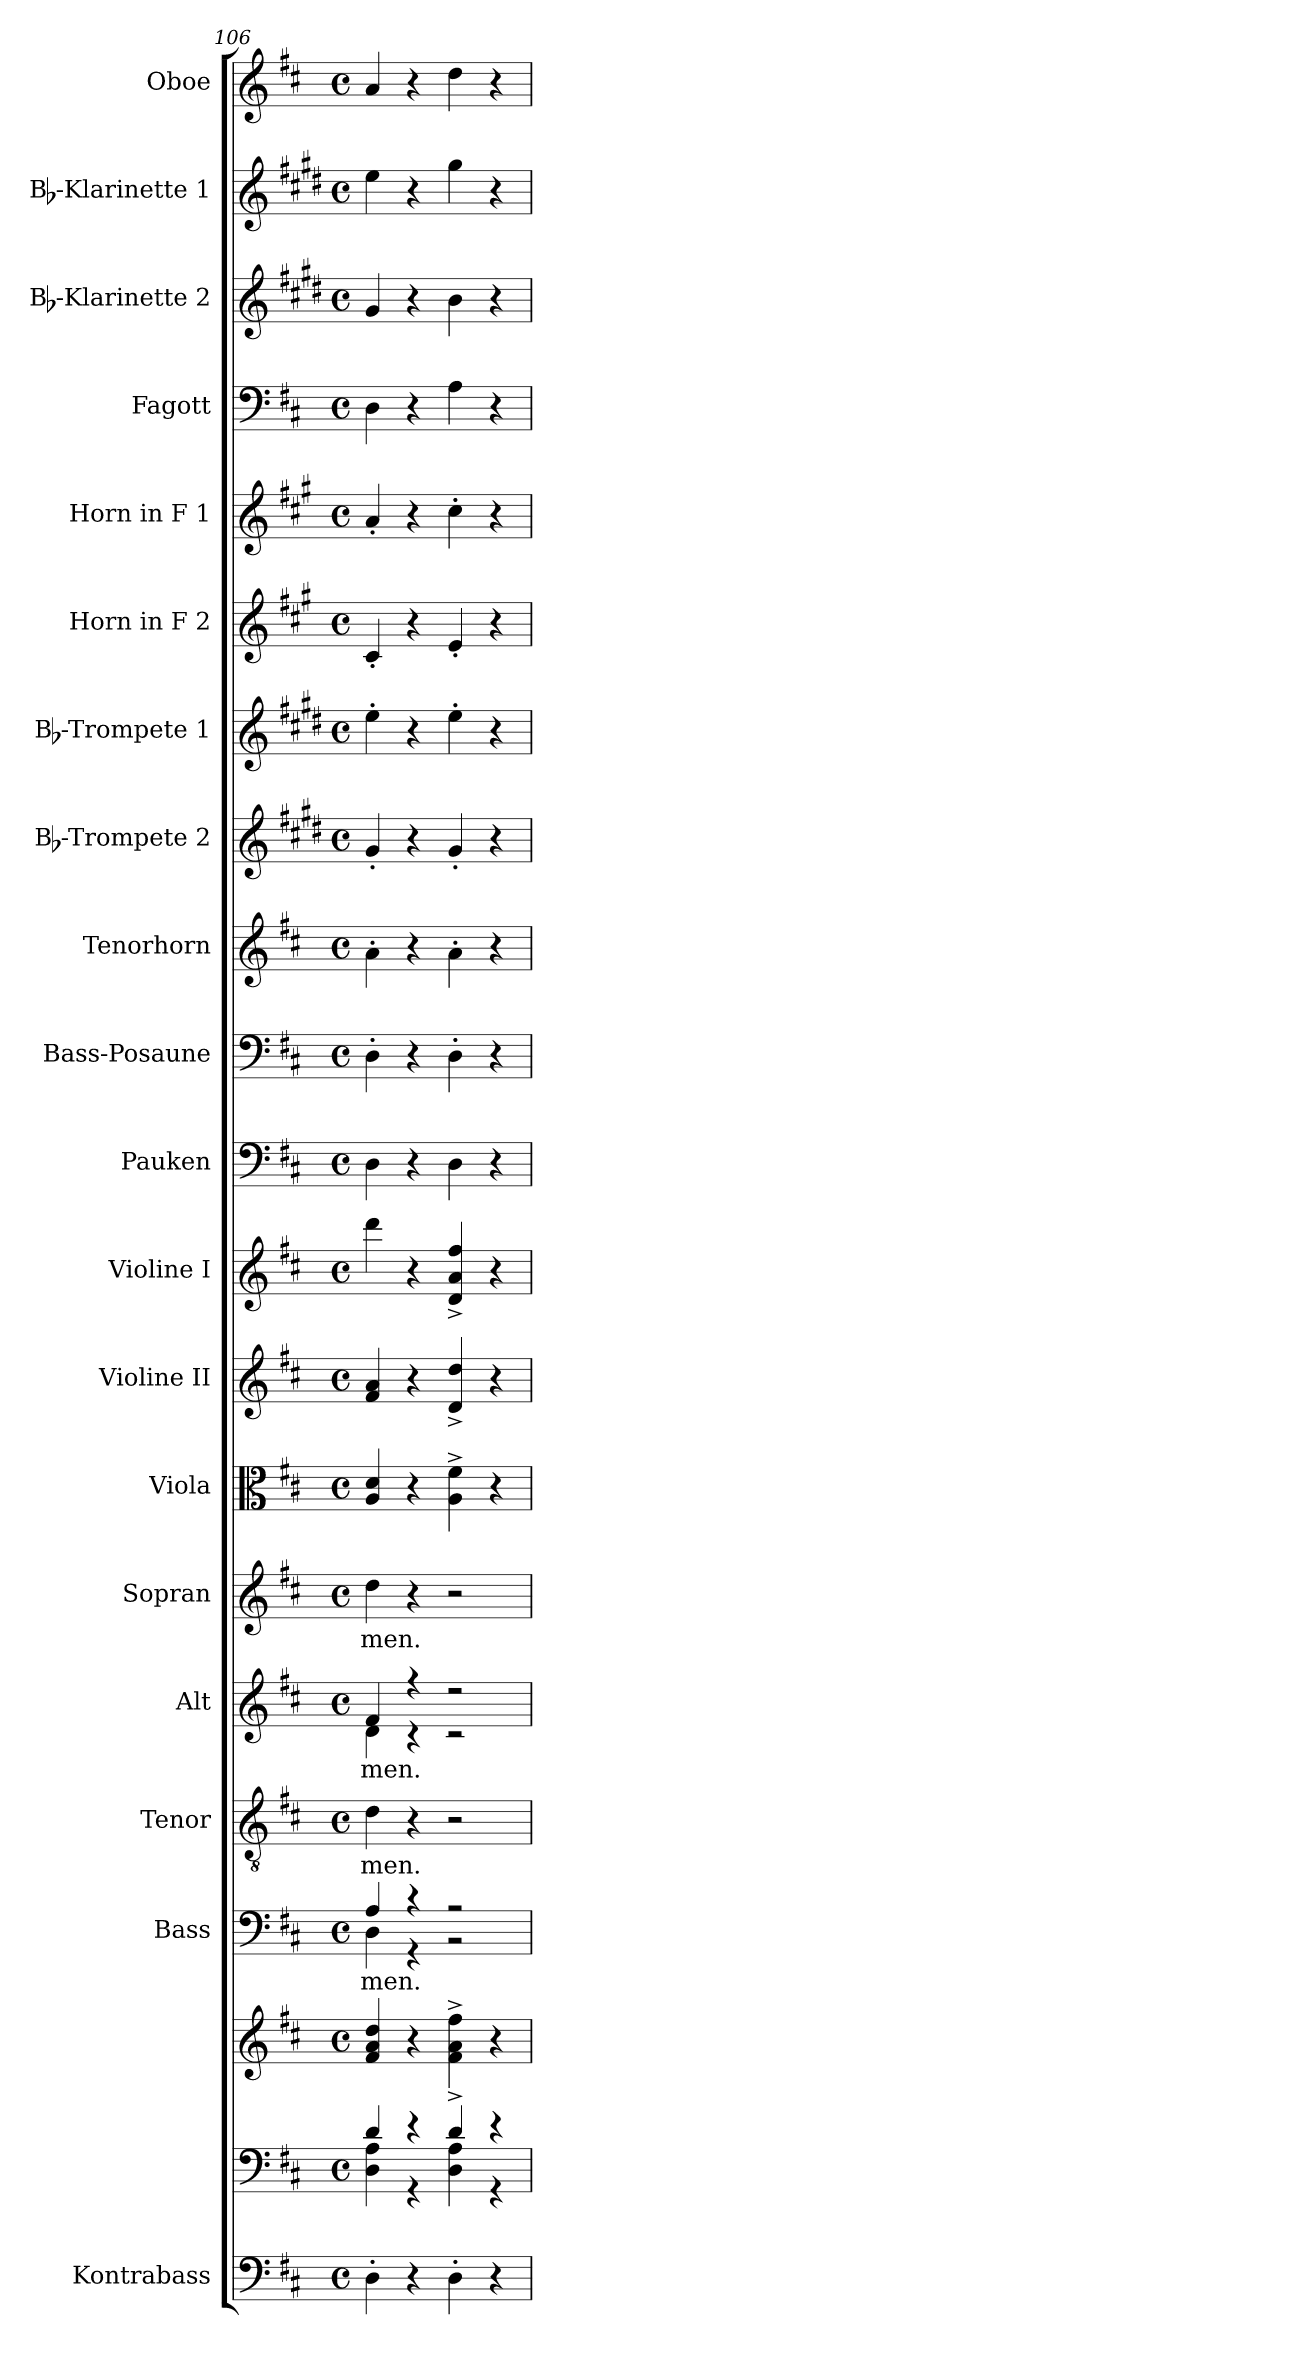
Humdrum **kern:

**kern	**kern	**kern	**kern	**text	**kern	**text	**kern	**text	**kern	**text	**kern	**kern	**kern	**kern	**kern	**kern	**kern	**kern	**kern	**kern	**kern	**kern	**kern	**kern
*part20	*part19	*part19	*part18	*part18	*part17	*part17	*part16	*part16	*part15	*part15	*part14	*part13	*part12	*part11	*part10	*part9	*part8	*part7	*part6	*part5	*part4	*part3	*part2	*part1
*staff21	*staff20	*staff19	*staff18	*staff18	*staff17	*staff17	*staff16	*staff16	*staff15	*staff15	*staff14	*staff13	*staff12	*staff11	*staff10	*staff9	*staff8	*staff7	*staff6	*staff5	*staff4	*staff3	*staff2	*staff1
*I"Kontrabass	*	*	*I"Bass	*	*I"Tenor	*	*I"Alt	*	*I"Sopran	*	*I"Viola	*I"Violine II	*I"Violine I	*I"Pauken	*I"Bass-Posaune	*I"Tenorhorn	*I"Bb-Trompete 2	*I"Bb-Trompete 1	*I"Horn in F 2	*I"Horn in F 1	*I"Fagott	*I"Bb-Klarinette 2	*I"Bb-Klarinette 1	*I"Oboe
*I'Kb.	*	*	*I'B.	*	*I'T.	*	*I'A.	*	*I'S.	*	*I'Vla.	*I'Vl. II	*I'Vl. I	*I'Pk.	*I'B. Pos.	*I'T. Hrn.	*I'Bb Trp. 2	*I'Bb Trp. 1	*	*	*I'Fg.	*I'Bb Kl. 2	*I'Bb Kl. 1	*I'Ob.
*clefF4	*clefF4	*clefG2	*clefF4	*	*clefGv2	*	*clefG2	*	*clefG2	*	*clefC3	*clefG2	*clefG2	*clefF4	*clefF4	*clefG2	*clefG2	*clefG2	*clefG2	*clefG2	*clefF4	*clefG2	*clefG2	*clefG2
*ITrd7c12	*	*	*	*	*	*	*	*	*	*	*	*	*	*	*	*ITrd8c14	*ITrd1c2	*ITrd1c2	*ITrd4c7	*ITrd4c7	*	*ITrd1c2	*ITrd1c2	*
*k[f#c#]	*k[f#c#]	*k[f#c#]	*k[f#c#]	*	*k[f#c#]	*	*k[f#c#]	*	*k[f#c#]	*	*k[f#c#]	*k[f#c#]	*k[f#c#]	*k[f#c#]	*k[f#c#]	*k[f#c#]	*k[f#c#]	*k[f#c#]	*k[f#c#]	*k[f#c#]	*k[f#c#]	*k[f#c#]	*k[f#c#]	*k[f#c#]
*D:	*D:	*D:	*D:	*	*D:	*	*D:	*	*D:	*	*D:	*D:	*D:	*D:	*D:	*D:	*D:	*D:	*D:	*D:	*D:	*D:	*D:	*D:
*M4/4	*M4/4	*M4/4	*M4/4	*	*M4/4	*	*M4/4	*	*M4/4	*	*M4/4	*M4/4	*M4/4	*M4/4	*M4/4	*M4/4	*M4/4	*M4/4	*M4/4	*M4/4	*M4/4	*M4/4	*M4/4	*M4/4
*met(c)	*met(c)	*met(c)	*met(c)	*	*met(c)	*	*met(c)	*	*met(c)	*	*met(c)	*met(c)	*met(c)	*met(c)	*met(c)	*met(c)	*met(c)	*met(c)	*met(c)	*met(c)	*met(c)	*met(c)	*met(c)	*met(c)
=106	=106	=106	=106	=106	=106	=106	=106	=106	=106	=106	=106	=106	=106	=106	=106	=106	=106	=106	=106	=106	=106	=106	=106	=106
*	*^	*	*	*	*	*	*	*	*	*	*	*	*	*	*	*	*	*	*	*	*	*	*	*
!	!	!	!	!	!LO:LY:b	!	!LO:LY:b	!	!LO:LY:b	!	!LO:LY:b	!	!	!	!	!	!	!	!	!	!	!	!	!	!
*	*	*	*	*^	*	*	*	*^	*	*	*	*	*	*	*	*	*	*	*	*	*	*	*	*	*
4DD'>\	4d/	4D\ 4A\	4f#/ 4a/ 4dd/	4A/	4D\	-men.	4d\	-men.	4f#/	4d\	-men.	4dd\	-men.	4A/ 4d/	4f#/ 4a/	4ddd\	4D\	4D'>\	4A'>\	4f#'</	4dd'>\	4F#'</	4d'</	4D\	4f#/	4dd\	4a/
4r	4r	4r	4r	4r	4r	.	4r	.	4r	4r	.	4r	.	4r	4r	4r	4r	4r	4r	4r	4r	4r	4r	4r	4r	4r	4r
4DD'>\	4d^>/	4D\ 4A\	4f#\^> 4a\^> 4ff#\^>	2r	2r	.	2r	.	2r	2r	.	2r	.	4A\^> 4f#\^>	4d/^< 4dd/^<	4d/^< 4a/^< 4ff#/^<	4D\	4D'>\	4A'>\	4f#'</	4dd'>\	4A'</	4f#'>\	4A\	4a\	4ff#\	4dd\
4r	4r	4r	4r	.	.	.	.	.	.	.	.	.	.	4r	4r	4r	4r	4r	4r	4r	4r	4r	4r	4r	4r	4r	4r
*	*v	*v	*	*v	*v	*	*	*	*v	*v	*	*	*	*	*	*	*	*	*	*	*	*	*	*	*	*	*
=	=	=	=	=	=	=	=	=	=	=	=	=	=	=	=	=	=	=	=	=	=	=	=	=
*-	*-	*-	*-	*-	*-	*-	*-	*-	*-	*-	*-	*-	*-	*-	*-	*-	*-	*-	*-	*-	*-	*-	*-	*-
